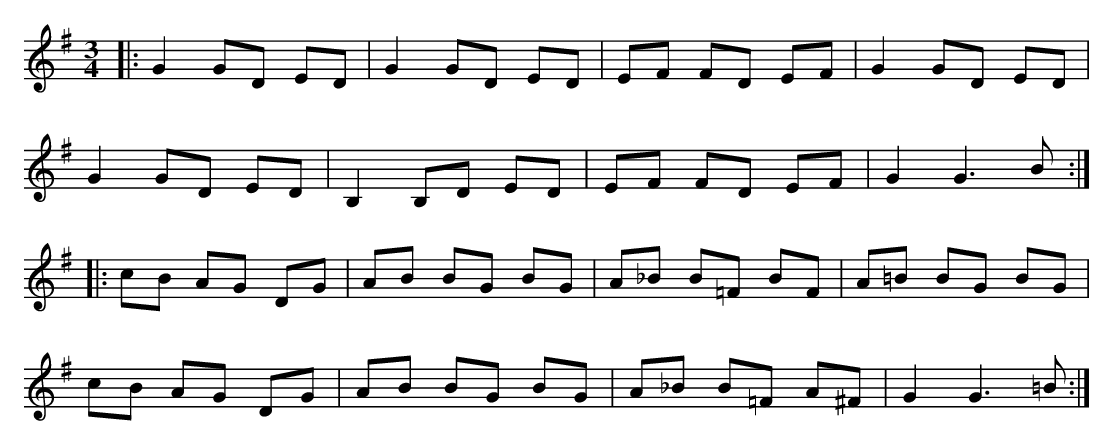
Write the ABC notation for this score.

X:1
M:3/4
K:G
|:G2 GD ED|G2 GD ED|EF FD EF|G2 GD ED|
G2 GD ED|B,2 B,D ED|EF FD EF|G2 G3B:|
|:cB AG DG|AB BG BG|A_B B=F BF|A=B BG BG|
cB AG DG|AB BG BG|A_B B=F A^F|G2 G3=B:|
